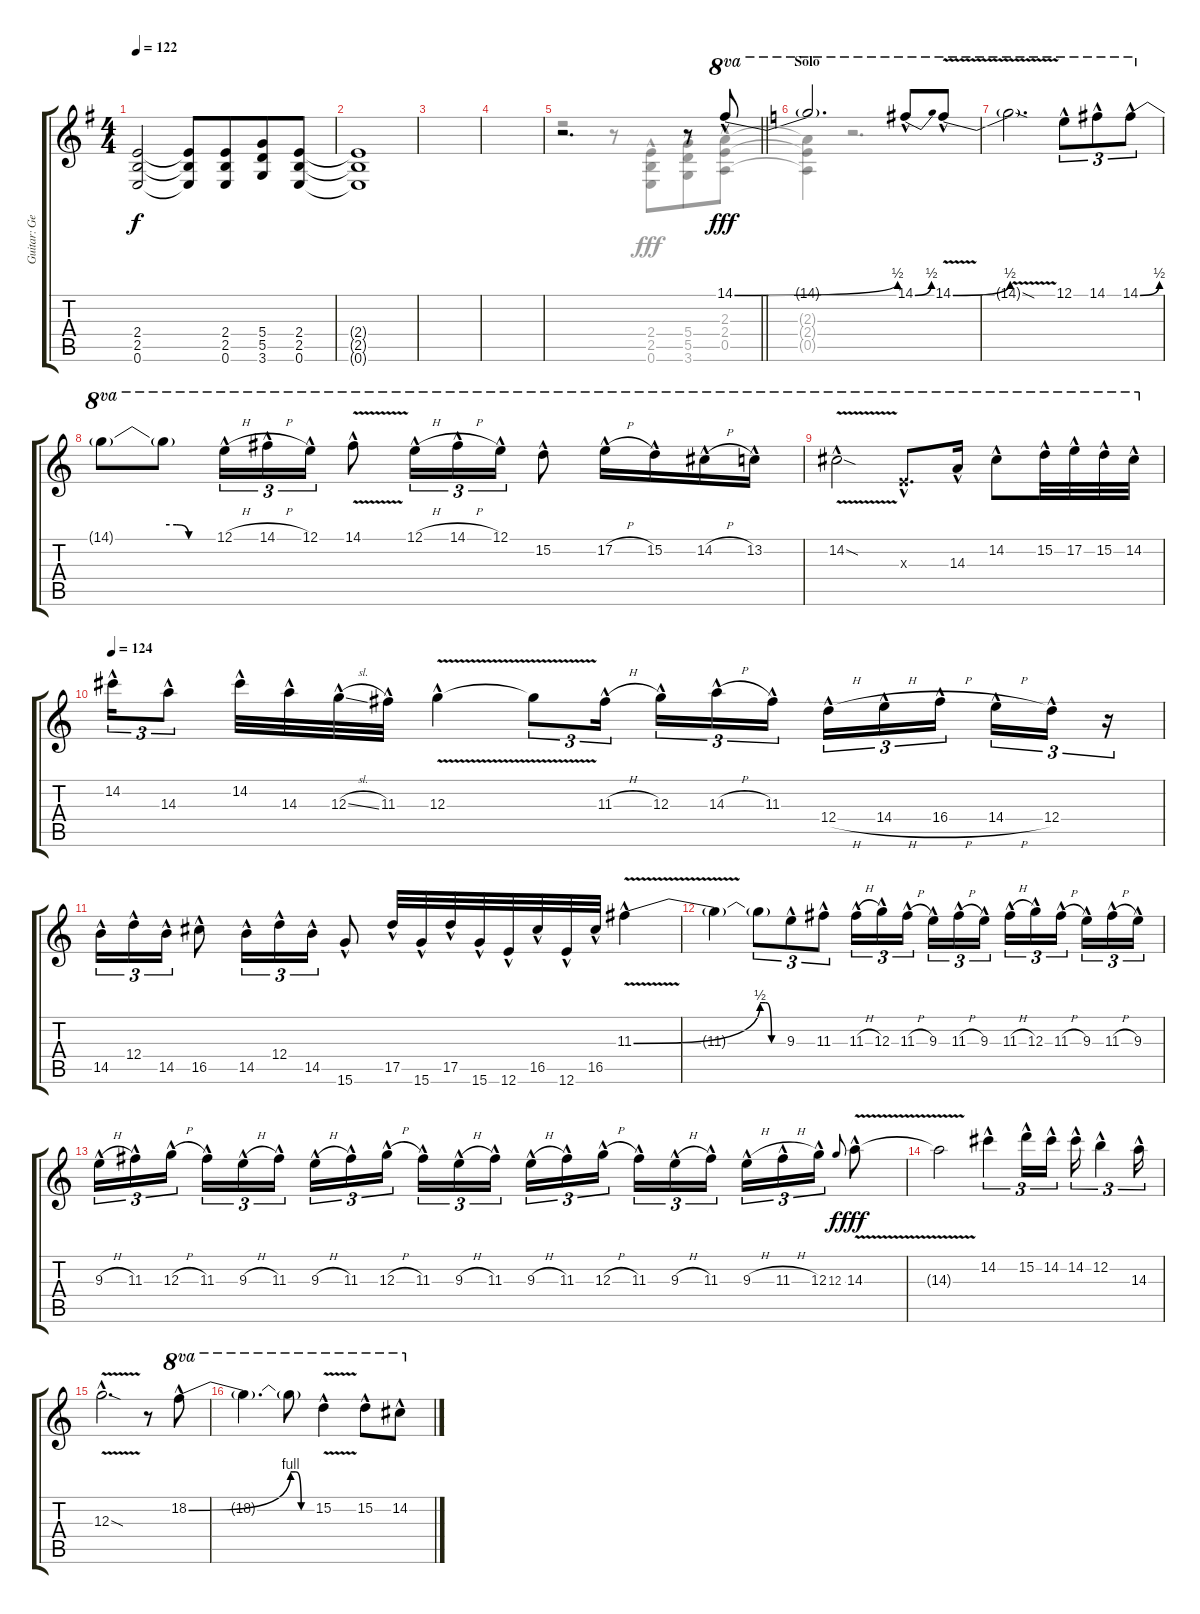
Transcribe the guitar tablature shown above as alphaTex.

\track ("Guitar: George" "Guitar: Ge") {instrument overdrivenguitar}
\staff {score tabs}
\tuning (E4 B3 G3 D3 A2 E2) {hide}
\voice
\ts (4 4)
\tempo 122
\clef g2
\ks g
(2.4{t} 2.5{t} 0.6{t}).2{dy f} (2.4{t} 2.5{t} 0.6{t}).8 (2.4 2.5 0.6).8{beam merge} (5.4 5.5 3.6).8 (2.4 2.5 0.6).8 |
(2.4{t} 2.5{t} 0.6{t}).1 |
|
|
\barLineRight lightlight
r.2{d} r.8 14.1{be (bend 0 0 60 2) hac}.8{ot 8va dy fff} |
\section ("" "Solo")
\ks c
14.1{t}.2{d ot 8va} 14.1{be (bend 0 0 60 2) hac}.8{ot 8va} 14.1{be (bend 0 0 60 2) v hac}.8{ot 8va} |
14.1{v sod t}.2{d ot 8va} 12.1{hac}.8{tu (3 2) ot 8va} 14.1{hac}.8{tu (3 2) ot 8va} 14.1{be (bend 0 0 60 2) hac}.8{tu (3 2) ot 8va} |
14.1{t}.8{ot 8va} 14.1{be (custom 0 2 15 2 30 0 60 0) t}.8{ot 8va} 12.1{h hac}.16{tu (3 2) ot 8va} 14.1{h hac}.16{tu (3 2) ot 8va} 12.1{hac}.16{tu (3 2) ot 8va} 14.1{v hac}.8{ot 8va} 12.1{h hac}.16{tu (3 2) ot 8va} 14.1{h hac}.16{tu (3 2) ot 8va} 12.1{hac}.16{tu (3 2) ot 8va} 15.2{hac}.8{ot 8va} 17.2{h hac}.16{ot 8va} 15.2{hac}.16{ot 8va} 14.2{h hac}.16{ot 8va} 13.2{hac}.16{ot 8va} |
14.2{v sod hac}.2{ot 8va} 9.3{hac x}.8{d ot 8va} 14.3{hac}.16{ot 8va} 14.2{hac}.8{ot 8va} 15.2{hac}.32{ot 8va} 17.2{hac}.32{ot 8va} 15.2{hac}.32{ot 8va} 14.2{hac}.32{ot 8va} |
\tempo 124
14.2{hac}.16{tu (3 2)} 14.3{hac}.8{tu (3 2)} 14.2{hac}.32 14.3{hac}.32 12.3{sl hac}.32 11.3{hac}.32 12.3{v hac}.4 12.3{t}.8{tu (3 2)} 11.3{h hac}.16{tu (3 2) beam splitsecondary} 12.3{hac}.16{tu (3 2)} 14.3{h hac}.16{tu (3 2)} 11.3{hac}.16{tu (3 2)} 12.4{h hac}.16{tu (3 2)} 14.4{h hac}.16{tu (3 2)} 16.4{h hac}.16{tu (3 2) beam splitsecondary} 14.4{h hac}.16{tu (3 2)} 12.4{hac}.16{tu (3 2)} r.16{tu (3 2)} |
14.5{hac}.16{tu (3 2)} 12.4{hac}.16{tu (3 2)} 14.5{hac}.16{tu (3 2)} 16.5{hac}.8 14.5{hac}.16{tu (3 2)} 12.4{hac}.16{tu (3 2)} 14.5{hac}.16{tu (3 2)} 15.6{hac}.8 17.5{hac}.32 15.6{hac}.32 17.5{hac}.32 15.6{hac}.32 12.6{hac}.32 16.5{hac}.32 12.6{hac}.32 16.5{hac}.32 11.3{be (bend 0 0 60 2) v hac}.4 |
11.3{t}.4 11.3{be (custom 0 2 15 2 30 0 60 0) t}.8{tu (3 2)} 9.3{hac}.8{tu (3 2)} 11.3{hac}.8{tu (3 2)} 11.3{h hac}.16{tu (3 2)} 12.3{hac}.16{tu (3 2)} 11.3{h hac}.16{tu (3 2) beam splitsecondary} 9.3{hac}.16{tu (3 2)} 11.3{h hac}.16{tu (3 2)} 9.3{hac}.16{tu (3 2)} 11.3{h hac}.16{tu (3 2)} 12.3{hac}.16{tu (3 2)} 11.3{h hac}.16{tu (3 2) beam splitsecondary} 9.3{hac}.16{tu (3 2)} 11.3{h hac}.16{tu (3 2)} 9.3{hac}.16{tu (3 2)} |
9.3{h hac}.16{tu (3 2)} 11.3{hac}.16{tu (3 2)} 12.3{h hac}.16{tu (3 2) beam splitsecondary} 11.3{hac}.16{tu (3 2)} 9.3{h hac}.16{tu (3 2)} 11.3{hac}.16{tu (3 2)} 9.3{h hac}.16{tu (3 2)} 11.3{hac}.16{tu (3 2)} 12.3{h hac}.16{tu (3 2) beam splitsecondary} 11.3{hac}.16{tu (3 2)} 9.3{h hac}.16{tu (3 2)} 11.3{hac}.16{tu (3 2)} 9.3{h hac}.16{tu (3 2)} 11.3{hac}.16{tu (3 2)} 12.3{h hac}.16{tu (3 2) beam splitsecondary} 11.3{hac}.16{tu (3 2)} 9.3{h hac}.16{tu (3 2)} 11.3{hac}.16{tu (3 2)} 9.3{h hac}.16{tu (3 2)} 11.3{h hac}.16{tu (3 2)} 12.3{hac}.16{tu (3 2)} 12.3.8{gr onbeat dy f} 14.3{v hac}.8{dy fff} |
14.3{t}.2 14.2{hac}.4{tu (3 2)} 15.2{hac}.16{tu (3 2)} 14.2{hac}.16{tu (3 2)} 14.2{hac}.16{tu (3 2)} 12.2{hac}.4{tu (3 2)} 14.3{hac}.16{tu (3 2)} |
12.3{v sod hac}.2{d} r.8 18.2{be (bend 0 0 60 4) hac}.8{ot 8va} |
18.2{t}.4{d ot 8va} 18.2{be (custom 0 4 15 4 30 0 60 0) t}.8{ot 8va} 15.2{v hac}.4{ot 8va} 15.2{hac}.8{ot 8va} 14.2{hac}.8{ot 8va}
\voice
\clef g2
\ottava regular
\simile none
\ks g
|
|
|
|
\barLineRight lightlight
r.2 r.8 (2.4{hac} 2.5{hac} 0.6{hac}).8{beam merge} (5.4{hac} 5.5{hac} 3.6{hac}).8 (2.3{hac} 2.4{hac} 0.5{hac}).8 |
\ks c
(2.3{t} 2.4{t} 0.5{t}).4 r.2{d} |
|
|
|
|
|
|
|
|
|
